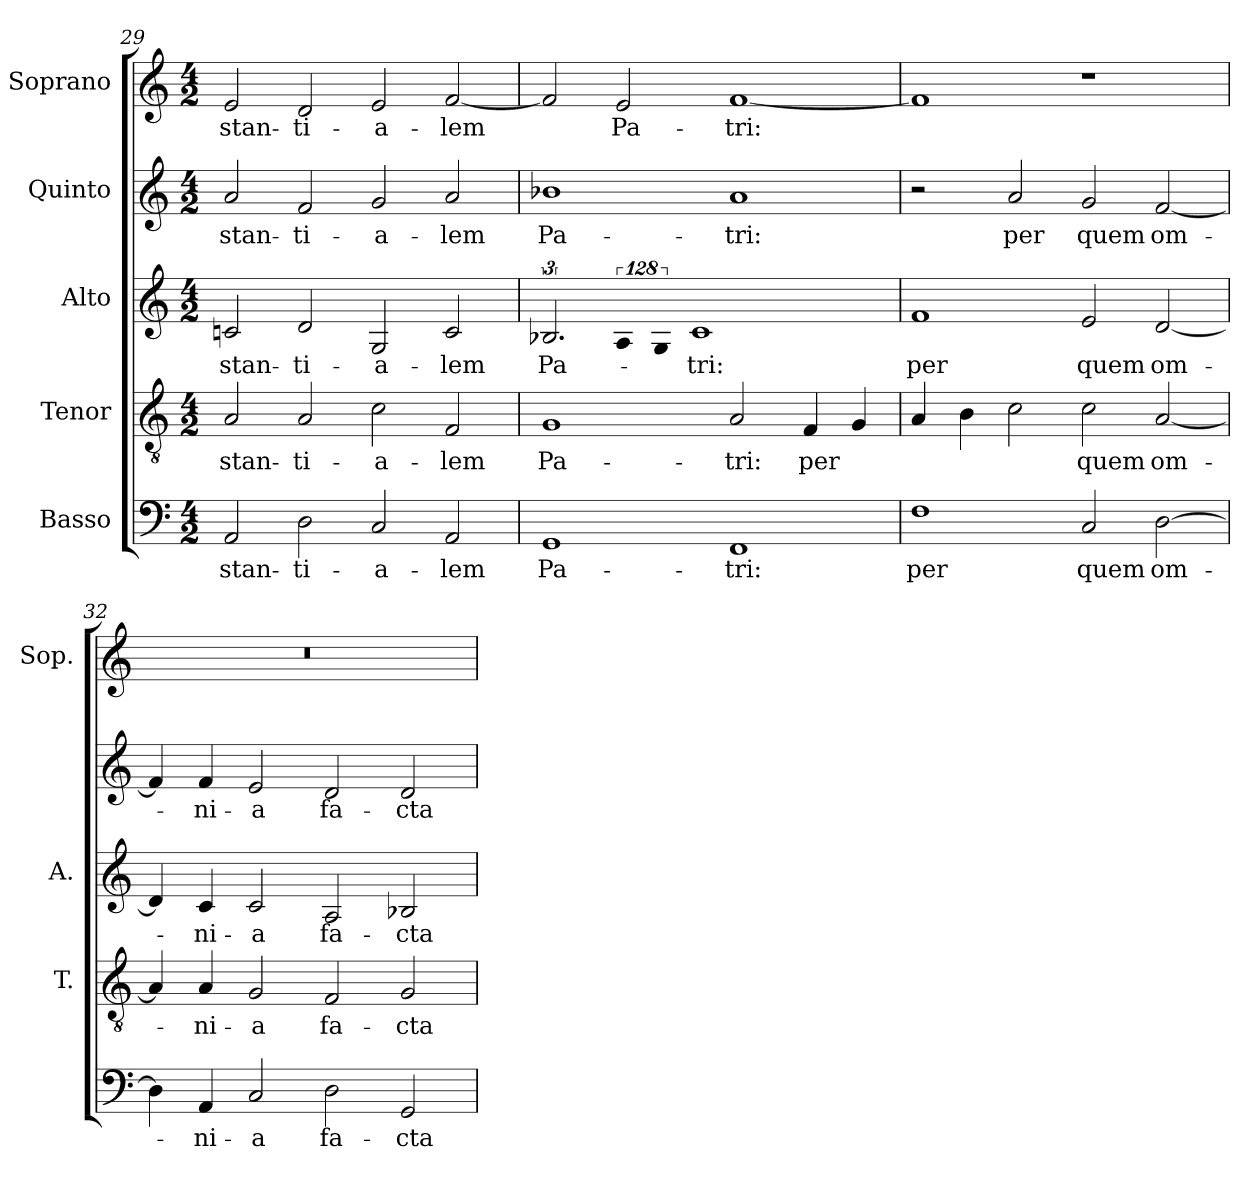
**kern	**text	**kern	**text	**kern	**text	**kern	**text	**kern	**text
*part5	*part5	*part4	*part4	*part3	*part3	*part2	*part2	*part1	*part1
*staff5	*staff5	*staff4	*staff4	*staff3	*staff3	*staff2	*staff2	*staff1	*staff1
*I"Basso	*	*I"Tenor	*	*I"Alto	*	*I"Quinto	*	*I"Soprano	*
*	*	*I'T.	*	*I'A.	*	*	*	*I'Sop.	*
*clefF4	*	*clefGv2	*	*clefG2	*	*clefG2	*	*clefG2	*
*	*	*ITrd7c12	*	*	*	*	*	*	*
*k[]	*	*k[]	*	*k[]	*	*k[]	*	*k[]	*
*C:	*	*C:	*	*C:	*	*C:	*	*C:	*
*M4/2	*	*M4/2	*	*M4/2	*	*M4/2	*	*M4/2	*
=29	=29	=29	=29	=29	=29	=29	=29	=29	=29
!	!LO:LY:b:color=#000000	!	!	!	!	!	!	!	!
!	!	!	!LO:LY:b:color=#000000	!	!	!	!	!	!
!	!	!	!	!	!LO:LY:b:color=#000000	!	!	!	!
!	!	!	!	!	!	!	!LO:LY:b:color=#000000	!	!
!	!	!	!	!	!	!	!	!	!LO:LY:b:color=#000000
2AAi/	-stan-	2AAi/	-stan-	2cni/	-stan-	2ai/	-stan-	2ei/	-stan-
!	!LO:LY:b:color=#000000	!	!	!	!	!	!	!	!
!	!	!	!LO:LY:b:color=#000000	!	!	!	!	!	!
!	!	!	!	!	!LO:LY:b:color=#000000	!	!	!	!
!	!	!	!	!	!	!	!LO:LY:b:color=#000000	!	!
!	!	!	!	!	!	!	!	!	!LO:LY:b:color=#000000
2Di\	-ti-	2AAi/	-ti-	2di/	-ti-	2fi/	-ti-	2di/	-ti-
!	!LO:LY:b:color=#000000	!	!	!	!	!	!	!	!
!	!	!	!LO:LY:b:color=#000000	!	!	!	!	!	!
!	!	!	!	!	!LO:LY:b:color=#000000	!	!	!	!
!	!	!	!	!	!	!	!LO:LY:b:color=#000000	!	!
!	!	!	!	!	!	!	!	!	!LO:LY:b:color=#000000
2Ci/	-a-	2Ci\	-a-	2Gi/	-a-	2gi/	-a-	2ei/	-a-
!	!LO:LY:b:color=#000000	!	!	!	!	!	!	!	!
!	!	!	!LO:LY:b:color=#000000	!	!	!	!	!	!
!	!	!	!	!	!LO:LY:b:color=#000000	!	!	!	!
!	!	!	!	!	!	!	!LO:LY:b:color=#000000	!	!
!	!	!	!	!	!	!	!	!	!LO:LY:b:color=#000000
2AAi/	-lem	2FFi/	-lem	2ci/	-lem	2ai/	-lem	[2fi/	-lem
!!LO:PB:g=z
=30	=30	=30	=30	=30	=30	=30	=30	=30	=30
!	!LO:LY:b:color=#000000	!	!	!	!	!	!	!	!
!	!	!	!LO:LY:b:color=#000000	!	!	!	!	!	!
!	!	!	!	!	!LO:LY:b:color=#000000	!	!	!	!
!	!	!	!	!	!	!	!LO:LY:b:color=#000000	!	!
1GGi	Pa-	1GGi	Pa-	3.B-Xi/	Pa-	1b-Xi	Pa-	2fi/]	.
!	!	!	!	!LO:N:vis=4	!	!	!	!	!
!	!	!	!	!	!	!	!	!	!LO:LY:b:color=#000000
.	.	.	.	512%85Ai/	.	.	.	2ei/	Pa-
!	!	!	!	!LO:N:vis=2	!	!	!	!	!
.	.	.	.	512%171Gi/	.	.	.	.	.
!	!LO:LY:b:color=#000000	!	!	!	!	!	!	!	!
!	!	!	!LO:LY:b:color=#000000	!	!	!	!	!	!
!	!	!	!	!	!LO:LY:b:color=#000000	!	!	!	!
!	!	!	!	!	!	!	!LO:LY:b:color=#000000	!	!
!	!	!	!	!	!	!	!	!	!LO:LY:b:color=#000000
1FFi	-tri:	2AAi/	-tri:	1ci	-tri:	1ai	-tri:	[1fi	-tri:
!	!	!	!LO:LY:b:color=#000000	!	!	!	!	!	!
.	.	4FFi/	per	.	.	.	.	.	.
.	.	4GGi/	.	.	.	.	.	.	.
=31	=31	=31	=31	=31	=31	=31	=31	=31	=31
!	!LO:LY:b:color=#000000	!	!	!	!	!	!	!	!
!	!	!	!	!	!LO:LY:b:color=#000000	!	!	!	!
1Fi	per	4AAi/	.	1fi	per	2r	.	1fi]	.
.	.	4BBi\	.	.	.	.	.	.	.
!	!	!	!	!	!	!	!LO:LY:b:color=#000000	!	!
.	.	2Ci\	.	.	.	2ai/	per	.	.
!	!LO:LY:b:color=#000000	!	!	!	!	!	!	!	!
!	!	!	!LO:LY:b:color=#000000	!	!	!	!	!	!
!	!	!	!	!	!LO:LY:b:color=#000000	!	!	!	!
!	!	!	!	!	!	!	!LO:LY:b:color=#000000	!	!
2Ci/	quem	2Ci\	quem	2ei/	quem	2gi/	quem	1r	.
!	!LO:LY:b:color=#000000	!	!	!	!	!	!	!	!
!	!	!	!LO:LY:b:color=#000000	!	!	!	!	!	!
!	!	!	!	!	!LO:LY:b:color=#000000	!	!	!	!
!	!	!	!	!	!	!	!LO:LY:b:color=#000000	!	!
[2Di\	om-	[2AAi/	om-	[2di/	om-	[2fi/	om-	.	.
=32	=32	=32	=32	=32	=32	=32	=32	=32	=32
!	!	!	!	!	!	!	!	!LO:N:vis=1	!
4Di\]	.	4AAi/]	.	4di/]	.	4fi/]	.	0r	.
!	!LO:LY:b:color=#000000	!	!	!	!	!	!	!	!
!	!	!	!LO:LY:b:color=#000000	!	!	!	!	!	!
!	!	!	!	!	!LO:LY:b:color=#000000	!	!	!	!
!	!	!	!	!	!	!	!LO:LY:b:color=#000000	!	!
4AAi/	-ni-	4AAi/	-ni-	4ci/	-ni-	4fi/	-ni-	.	.
!	!LO:LY:b:color=#000000	!	!	!	!	!	!	!	!
!	!	!	!LO:LY:b:color=#000000	!	!	!	!	!	!
!	!	!	!	!	!LO:LY:b:color=#000000	!	!	!	!
!	!	!	!	!	!	!	!LO:LY:b:color=#000000	!	!
2Ci/	-a	2GGi/	-a	2ci/	-a	2ei/	-a	.	.
!	!LO:LY:b:color=#000000	!	!	!	!	!	!	!	!
!	!	!	!LO:LY:b:color=#000000	!	!	!	!	!	!
!	!	!	!	!	!LO:LY:b:color=#000000	!	!	!	!
!	!	!	!	!	!	!	!LO:LY:b:color=#000000	!	!
2Di\	fa-	2FFi/	fa-	2Ai/	fa-	2di/	fa-	.	.
!	!LO:LY:b:color=#000000	!	!	!	!	!	!	!	!
!	!	!	!LO:LY:b:color=#000000	!	!	!	!	!	!
!	!	!	!	!	!LO:LY:b:color=#000000	!	!	!	!
!	!	!	!	!	!	!	!LO:LY:b:color=#000000	!	!
2GGi/	-cta	2GGi/	-cta	2B-Xi/	-cta	2di/	-cta	.	.
=	=	=	=	=	=	=	=	=	=
*-	*-	*-	*-	*-	*-	*-	*-	*-	*-
